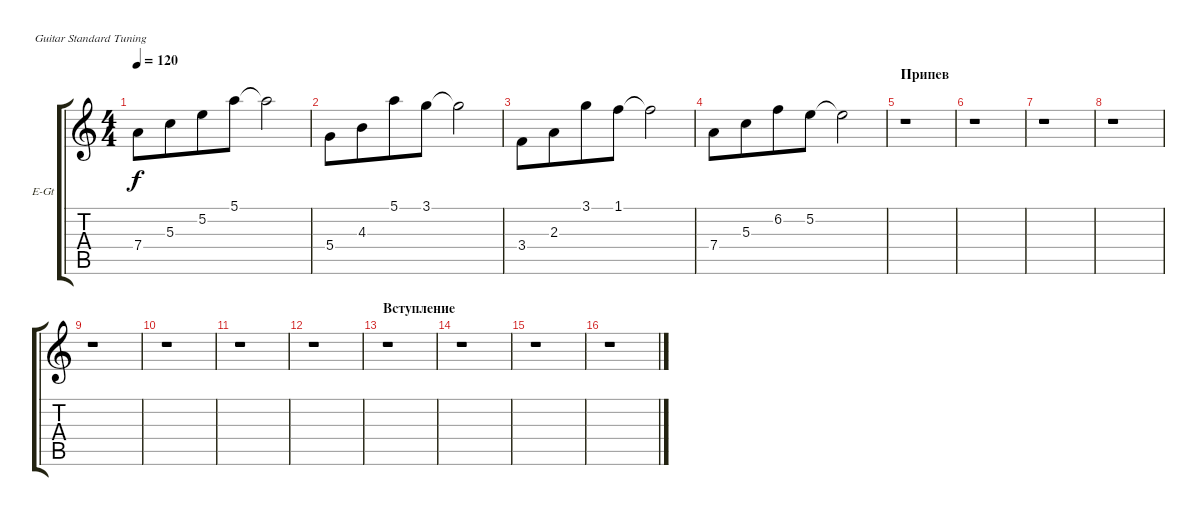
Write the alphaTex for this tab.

\bracketExtendMode groupsimilarinstruments
\firstSystemTrackNameOrientation horizontal
\otherSystemsTrackNameOrientation horizontal
\track ("РИТМ" "E-Gt") {instrument electricguitarclean}
\staff {score tabs}
\tuning (E4 B3 G3 D3 A2 E2)
\ts (4 4)
\tempo 120
\clef g2
\ks c
7.4.8{dy f} 5.3.8{beam merge} 5.2.8 5.1.8 5.1{t}.2 |
5.4.8 4.3.8{beam merge} 5.1.8 3.1.8 3.1{t}.2 |
3.4.8 2.3.8{beam merge} 3.1.8 1.1.8 1.1{t}.2 |
7.4.8 5.3.8{beam merge} 6.2.8 5.2.8 5.2{t}.2 |
\section ("" "Припев")
r.1 |
r.1 |
r.1 |
r.1 |
r.1 |
r.1 |
r.1 |
r.1 |
\section ("" "Вступление")
r.1 |
r.1 |
r.1 |
r.1
